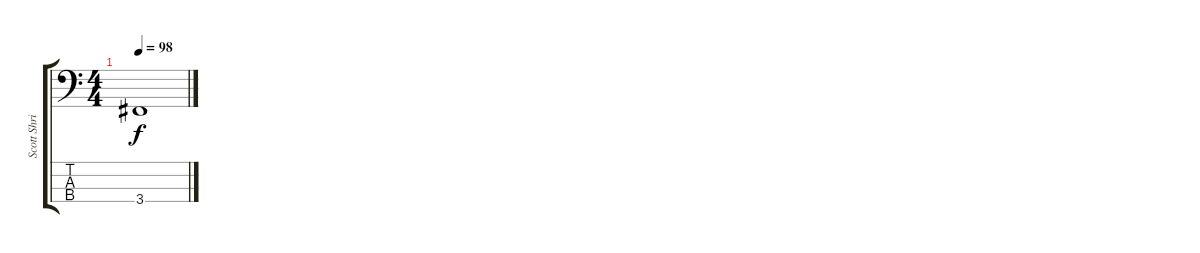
\track ("Scott Shriner - Bass" "Scott Shri") {instrument electricbasspick}
\staff {score tabs}
\tuning (Gb2 Db2 Ab1 Eb1) {hide}
\ts (4 4)
\tempo 98
\clef f4
\ks c
3.4.1{dy f}
